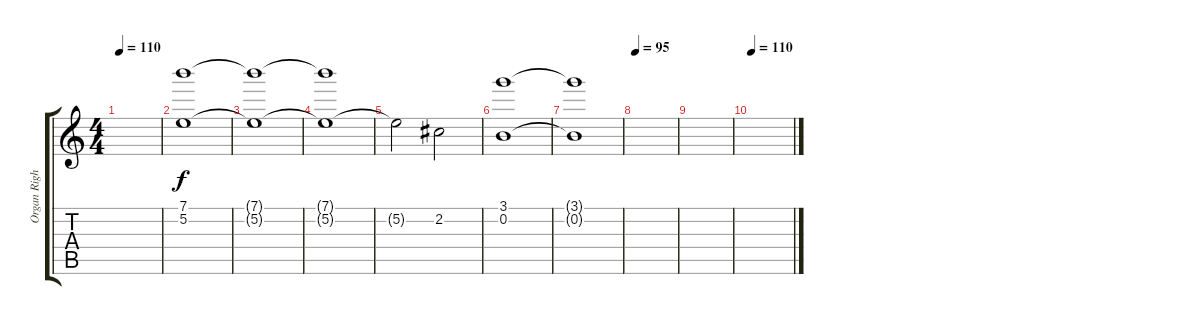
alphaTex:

\track ("Organ Right Hand" "Organ Righ") {instrument drawbarorgan}
\staff {score tabs}
\tuning (E6 B4 G4 D4 A3 E3) {hide}
\ts (4 4)
\tempo 110
\clef g2
\ks c
|
(7.1 5.2).1 |
(7.1{t} 5.2{t}).1 |
(7.1{t} 5.2{t}).1 |
5.2{t}.2 2.2.2 |
(3.1 0.2).1 |
(3.1{t} 0.2{t}).1 |
\tempo 95
|
|
\tempo 110
